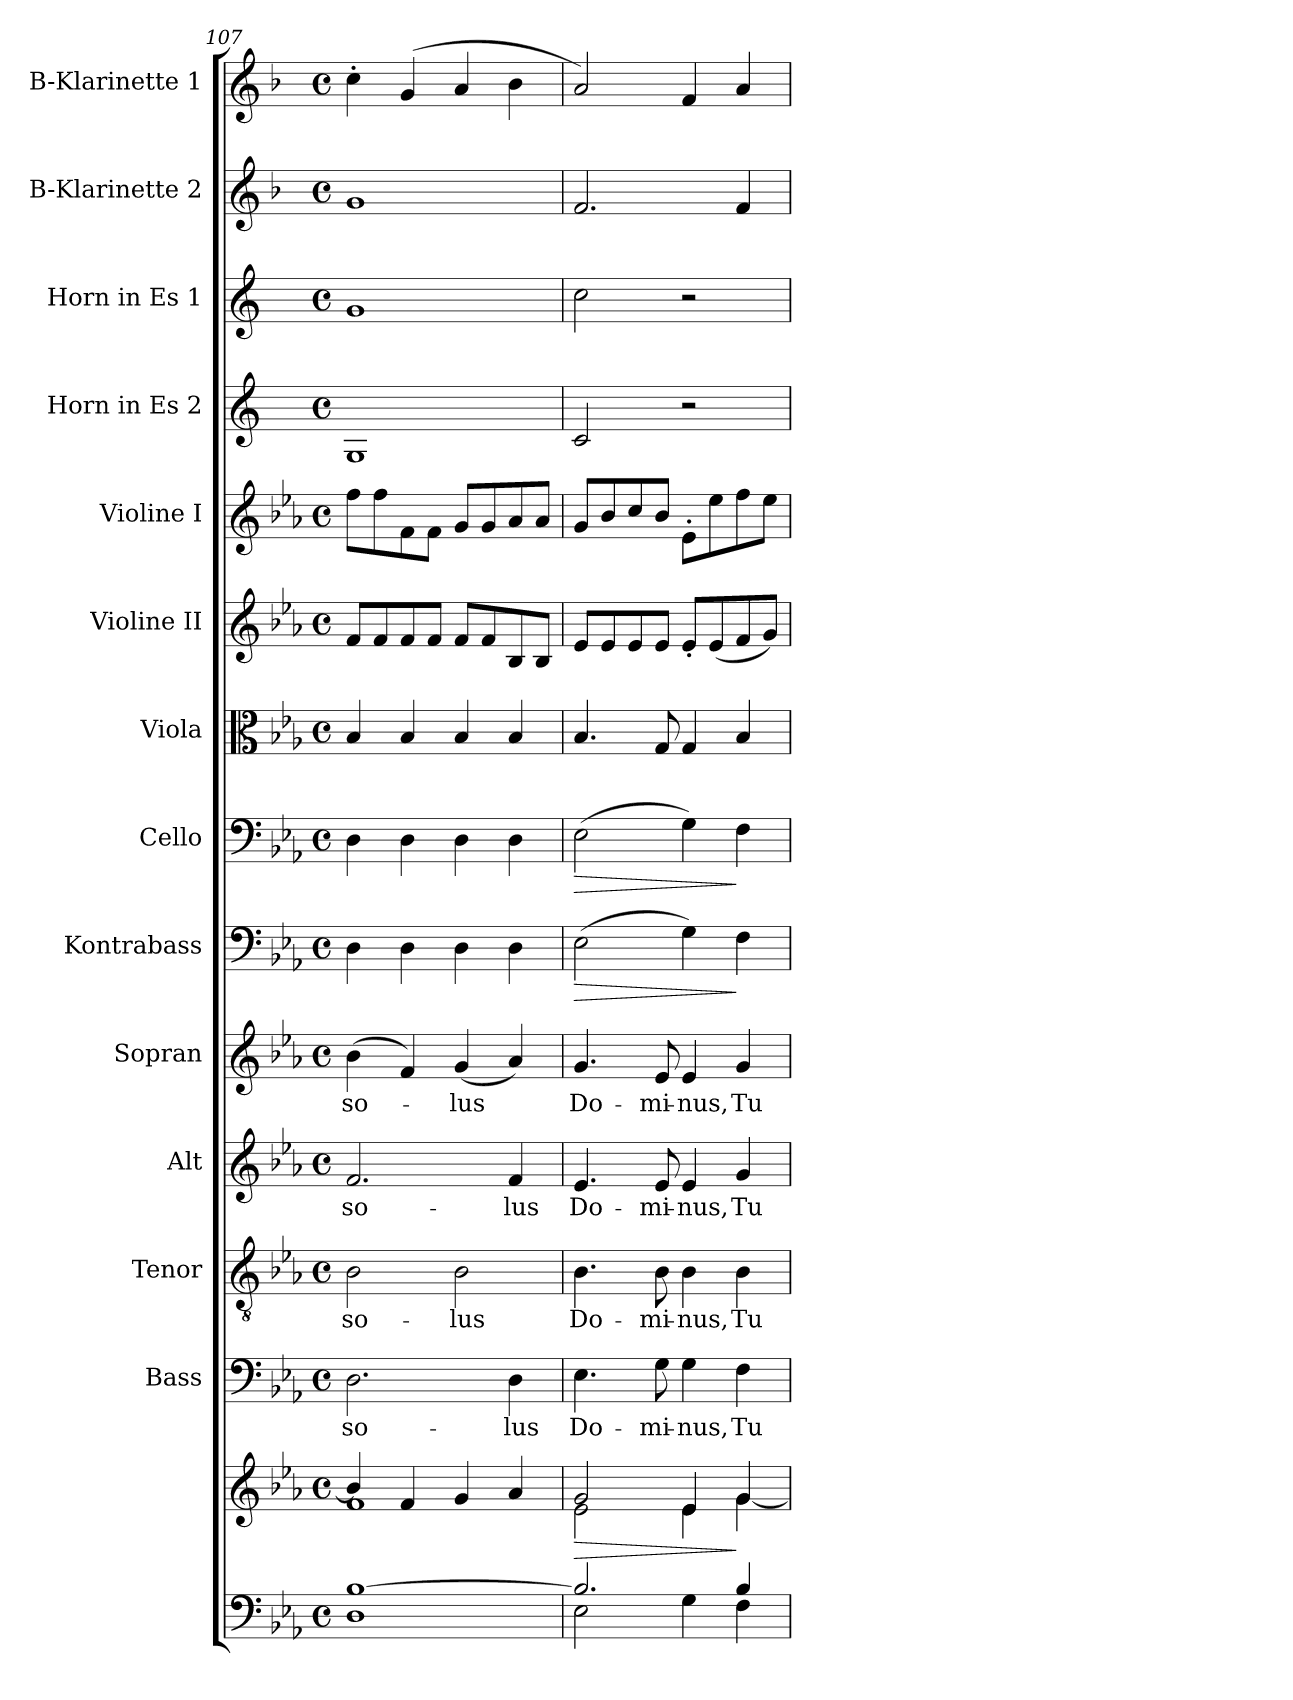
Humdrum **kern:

**kern	**kern	**dynam	**kern	**text	**kern	**text	**kern	**text	**kern	**text	**kern	**dynam	**kern	**dynam	**kern	**kern	**kern	**kern	**kern	**kern	**kern
*part14	*part14	*part14	*part13	*part13	*part12	*part12	*part11	*part11	*part10	*part10	*part9	*part9	*part8	*part8	*part7	*part6	*part5	*part4	*part3	*part2	*part1
*staff15	*staff14	*staff14/15	*staff13	*staff13	*staff12	*staff12	*staff11	*staff11	*staff10	*staff10	*staff9	*staff9	*staff8	*staff8	*staff7	*staff6	*staff5	*staff4	*staff3	*staff2	*staff1
*	*	*	*I"Bass	*	*I"Tenor	*	*I"Alt	*	*I"Sopran	*	*I"Kontrabass	*	*I"Cello	*	*I"Viola	*I"Violine II	*I"Violine I	*I"Horn in Es 2	*I"Horn in Es 1	*I"B-Klarinette 2	*I"B-Klarinette 1
*	*	*	*I'B.	*	*I'T.	*	*I'A.	*	*I'S.	*	*I'Kb.	*	*	*	*I'Vla.	*I'Vl. II	*I'Vl. I	*I'Hrn. 2	*I'Hrn. 1	*I'Kl. 2	*I'Kl. 1
*clefF4	*clefG2	*	*clefF4	*	*clefGv2	*	*clefG2	*	*clefG2	*	*clefF4	*	*clefF4	*	*clefC3	*clefG2	*clefG2	*clefG2	*clefG2	*clefG2	*clefG2
*	*	*	*	*	*	*	*	*	*	*	*ITrd7c12	*	*	*	*	*	*	*ITrd5c9	*ITrd5c9	*ITrd1c2	*ITrd1c2
*k[b-e-a-]	*k[b-e-a-]	*	*k[b-e-a-]	*	*k[b-e-a-]	*	*k[b-e-a-]	*	*k[b-e-a-]	*	*k[b-e-a-]	*	*k[b-e-a-]	*	*k[b-e-a-]	*k[b-e-a-]	*k[b-e-a-]	*k[b-e-a-]	*k[b-e-a-]	*k[b-e-a-]	*k[b-e-a-]
*E-:	*E-:	*	*E-:	*	*E-:	*	*E-:	*	*E-:	*	*E-:	*	*E-:	*	*E-:	*E-:	*E-:	*E-:	*E-:	*E-:	*E-:
*M4/4	*M4/4	*	*M4/4	*	*M4/4	*	*M4/4	*	*M4/4	*	*M4/4	*	*M4/4	*	*M4/4	*M4/4	*M4/4	*M4/4	*M4/4	*M4/4	*M4/4
*met(c)	*met(c)	*	*met(c)	*	*met(c)	*	*met(c)	*	*met(c)	*	*met(c)	*	*met(c)	*	*met(c)	*met(c)	*met(c)	*met(c)	*met(c)	*met(c)	*met(c)
=107	=107	=107	=107	=107	=107	=107	=107	=107	=107	=107	=107	=107	=107	=107	=107	=107	=107	=107	=107	=107	=107
*^	*^	*	*	*	*	*	*	*	*	*	*	*	*	*	*	*	*	*	*	*	*
!	!	!	!	!	!	!LO:LY:b	!	!LO:LY:b	!	!LO:LY:b	!	!LO:LY:b	!	!	!	!	!	!	!	!	!	!	!
[>1B-	1D	4b-/]	1f	.	2.D\	so-	2B-\	so-	2.f/	so-	(>4b-\	so-	4DD\	.	4D\	.	4B-/	8f/L	8ff\L	1BB-	1B-	1f	4b-'>\
.	.	.	.	.	.	.	.	.	.	.	.	.	.	.	.	.	.	8f/	8ff\	.	.	.	.
.	.	4f/	.	.	.	.	.	.	.	.	4f/)	.	4DD\	.	4D\	.	4B-/	8f/	8f\	.	.	.	(4f/
.	.	.	.	.	.	.	.	.	.	.	.	.	.	.	.	.	.	8f/J	8f\J	.	.	.	.
!	!	!	!	!	!	!	!	!LO:LY:b	!	!	!	!LO:LY:b	!	!	!	!	!	!	!	!	!	!	!
.	.	4g/	.	.	.	.	2B-\	-lus	.	.	(<4g/	-lus	4DD\	.	4D\	.	4B-/	8f/L	8g/L	.	.	.	4g/
.	.	.	.	.	.	.	.	.	.	.	.	.	.	.	.	.	.	8f/	8g/	.	.	.	.
!	!	!	!	!	!	!LO:LY:b	!	!	!	!LO:LY:b	!	!	!	!	!	!	!	!	!	!	!	!	!
.	.	4a-/	.	.	4D\	-lus	.	.	4f/	-lus	4a-/)	.	4DD\	.	4D\	.	4B-/	8B-/	8a-/	.	.	.	4a-\
.	.	.	.	.	.	.	.	.	.	.	.	.	.	.	.	.	.	8B-/J	8a-/J	.	.	.	.
=108	=108	=108	=108	=108	=108	=108	=108	=108	=108	=108	=108	=108	=108	=108	=108	=108	=108	=108	=108	=108	=108	=108	=108
!	!	!	!	!LO:HP:b	!	!LO:LY:b	!	!LO:LY:b	!	!LO:LY:b	!	!LO:LY:b	!	!LO:HP:b	!	!LO:HP:b	!	!	!	!	!	!	!
2.B-/]	2E-\	2g/	2e-\	>	4.E-\	Do-	4.B-\	Do-	4.e-/	Do-	4.g/	Do-	(>2EE-\	>	(>2E-\	>	4.B-/	8e-/L	8g/L	2E-/	2e-\	2.e-/	2g/)
.	.	.	.	.	.	.	.	.	.	.	.	.	.	.	.	.	.	8e-/	8b-/	.	.	.	.
.	.	.	.	.	.	.	.	.	.	.	.	.	.	.	.	.	.	8e-/	8cc/	.	.	.	.
!	!	!	!	!	!	!LO:LY:b	!	!LO:LY:b	!	!LO:LY:b	!	!LO:LY:b	!	!	!	!	!	!	!	!	!	!	!
.	.	.	.	.	8G\	-mi-	8B-\	-mi-	8e-/	-mi-	8e-/	-mi-	.	.	.	.	8G/	8e-/J	8b-/J	.	.	.	.
!	!	!	!	!	!	!LO:LY:b	!	!LO:LY:b	!	!LO:LY:b	!	!LO:LY:b	!	!	!	!	!	!	!	!	!	!	!
.	4G\	4e-/	4e-\	.	4G\	-nus,	4B-\	-nus,	4e-/	-nus,	4e-/	-nus,	4GG\)	.	4G\)	.	4G/	8e-'</L	8e-'>\L	2r	2r	.	4e-/
.	.	.	.	.	.	.	.	.	.	.	.	.	.	.	.	.	.	(<8e-/	8ee-\	.	.	.	.
!	!	!	!	!	!	!LO:LY:b	!	!LO:LY:b	!	!LO:LY:b	!	!LO:LY:b	!	!	!	!	!	!	!	!	!	!	!
4B-/	4F\	4g/	[<4g\	]	4F\	Tu	4B-\	Tu	4g/	Tu	4g/	Tu	4FF\	]	4F\	]	4B-/	8f/	8ff\	.	.	4e-/	4g/
.	.	.	.	.	.	.	.	.	.	.	.	.	.	.	.	.	.	8g/J)	8ee-\J	.	.	.	.
*v	*v	*	*	*	*	*	*	*	*	*	*	*	*	*	*	*	*	*	*	*	*	*	*
*	*v	*v	*	*	*	*	*	*	*	*	*	*	*	*	*	*	*	*	*	*	*	*
=	=	=	=	=	=	=	=	=	=	=	=	=	=	=	=	=	=	=	=	=	=
*-	*-	*-	*-	*-	*-	*-	*-	*-	*-	*-	*-	*-	*-	*-	*-	*-	*-	*-	*-	*-	*-
